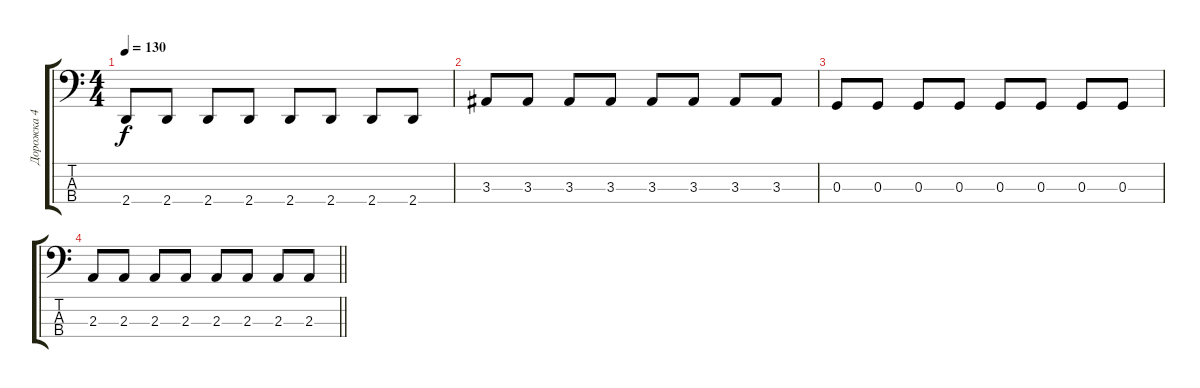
\track ("Дорожка 4" "Дорожка 4") {instrument electricbasspick}
\staff {score tabs}
\tuning (F2 C2 G1 C1) {hide}
\ts (4 4)
\tempo 130
\clef f4
\ks c
2.4.8{dy f} 2.4.8 2.4.8 2.4.8 2.4.8 2.4.8 2.4.8 2.4.8 |
3.3.8 3.3.8 3.3.8 3.3.8 3.3.8 3.3.8 3.3.8 3.3.8 |
0.3.8 0.3.8 0.3.8 0.3.8 0.3.8 0.3.8 0.3.8 0.3.8 |
\barLineRight lightlight
2.3.8 2.3.8 2.3.8 2.3.8 2.3.8 2.3.8 2.3.8 2.3.8
